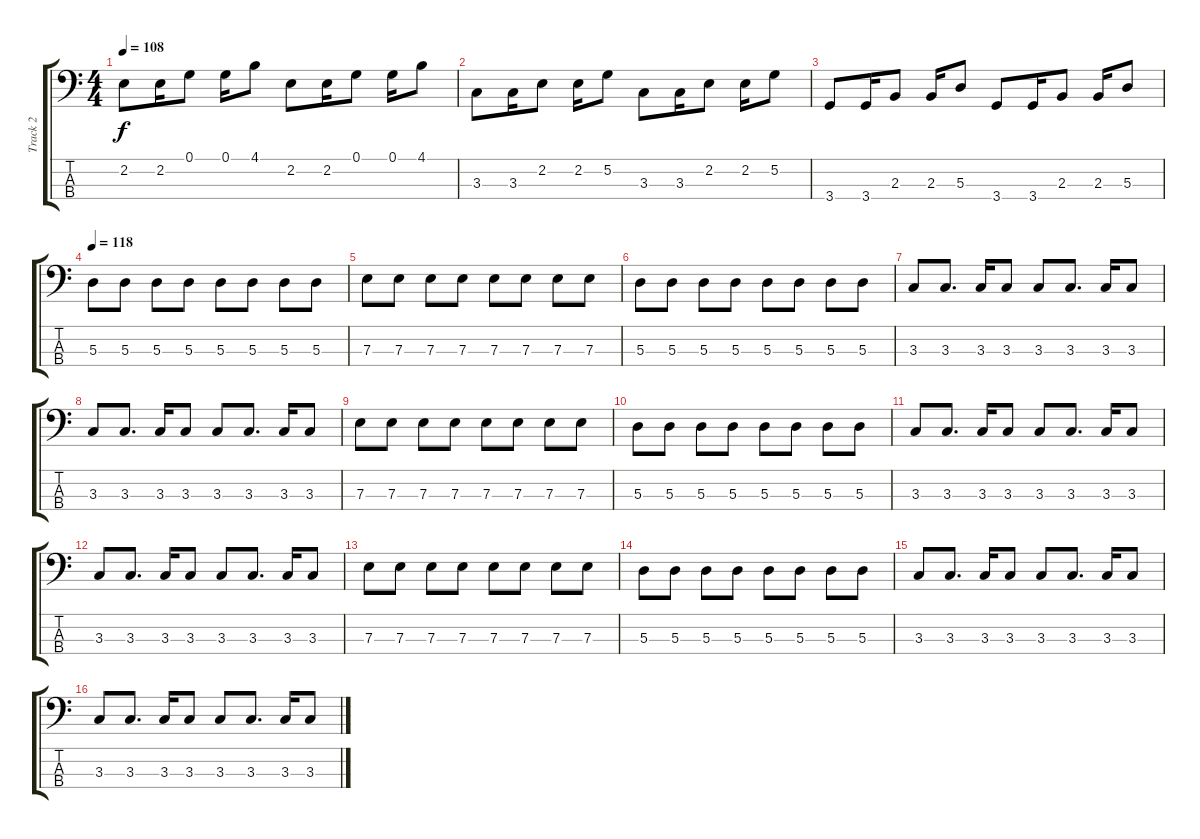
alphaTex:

\track ("Track 2" "Track 2") {instrument electricbassfinger}
\staff {score tabs}
\tuning (G2 D2 A1 E1) {hide}
\ts (4 4)
\tempo 108
\clef f4
\ks c
2.2.8{dy f} 2.2.16 0.1.8 0.1.16 4.1.8 2.2.8 2.2.16 0.1.8 0.1.16 4.1.8 |
3.3.8 3.3.16 2.2.8 2.2.16 5.2.8 3.3.8 3.3.16 2.2.8 2.2.16 5.2.8 |
3.4.8 3.4.16 2.3.8 2.3.16 5.3.8 3.4.8 3.4.16 2.3.8 2.3.16 5.3.8 |
\tempo 118
5.3.8 5.3.8 5.3.8 5.3.8 5.3.8 5.3.8 5.3.8 5.3.8 |
7.3.8 7.3.8 7.3.8 7.3.8 7.3.8 7.3.8 7.3.8 7.3.8 |
5.3.8 5.3.8 5.3.8 5.3.8 5.3.8 5.3.8 5.3.8 5.3.8 |
3.3.8 3.3.8{d} 3.3.16 3.3.8 3.3.8 3.3.8{d} 3.3.16 3.3.8 |
3.3.8 3.3.8{d} 3.3.16 3.3.8 3.3.8 3.3.8{d} 3.3.16 3.3.8 |
7.3.8 7.3.8 7.3.8 7.3.8 7.3.8 7.3.8 7.3.8 7.3.8 |
5.3.8 5.3.8 5.3.8 5.3.8 5.3.8 5.3.8 5.3.8 5.3.8 |
3.3.8 3.3.8{d} 3.3.16 3.3.8 3.3.8 3.3.8{d} 3.3.16 3.3.8 |
3.3.8 3.3.8{d} 3.3.16 3.3.8 3.3.8 3.3.8{d} 3.3.16 3.3.8 |
7.3.8 7.3.8 7.3.8 7.3.8 7.3.8 7.3.8 7.3.8 7.3.8 |
5.3.8 5.3.8 5.3.8 5.3.8 5.3.8 5.3.8 5.3.8 5.3.8 |
3.3.8 3.3.8{d} 3.3.16 3.3.8 3.3.8 3.3.8{d} 3.3.16 3.3.8 |
3.3.8 3.3.8{d} 3.3.16 3.3.8 3.3.8 3.3.8{d} 3.3.16 3.3.8
